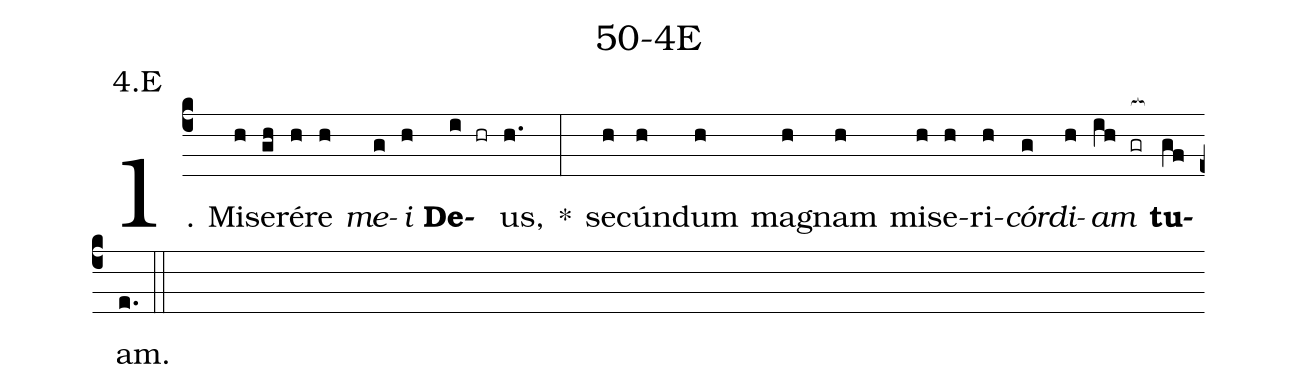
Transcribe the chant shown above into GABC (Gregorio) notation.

name: 50-4E;
annotation: 4.E;
%%
(c4)1. Mi(h)se(gh)ré(h)re(h) <i>me</i>(g)<i>i</i>(h) <b>De</b>(i hr)us,(h.) *(:) se(h)cún(h)dum(h) ma(h)gnam(h) mi(h)se(h)ri(h)<i>cór</i>(g)<i>di</i>(h)<i>am</i>(ih gr[ocb:1{]) <b>tu</b>(gf[ocb:0}])am.(e.) (::)
